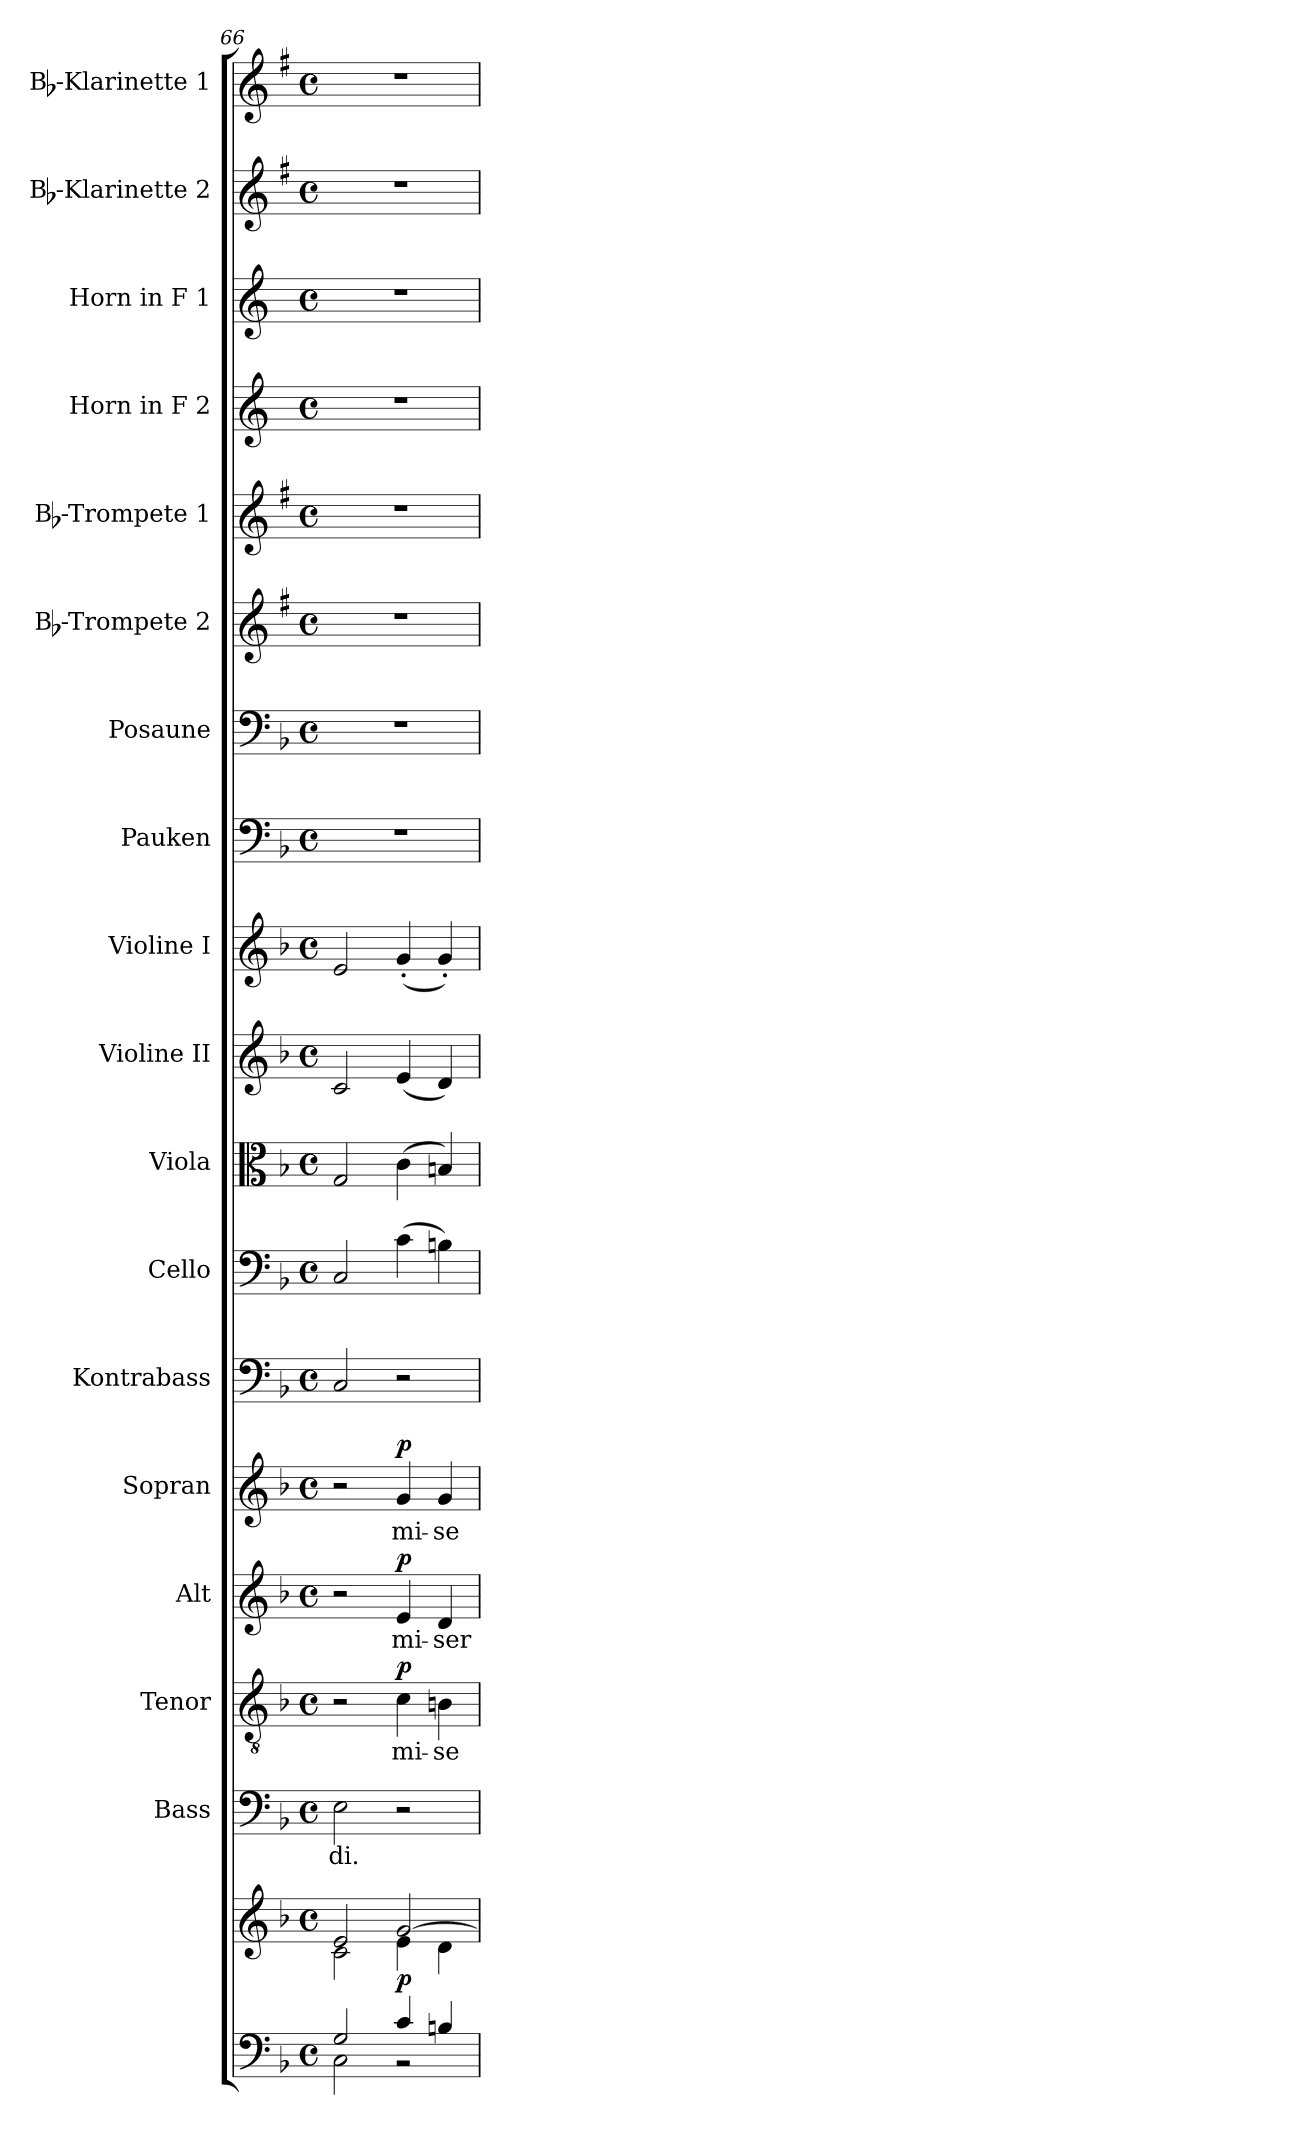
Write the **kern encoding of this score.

**kern	**kern	**dynam	**kern	**text	**kern	**text	**dynam	**kern	**text	**dynam	**kern	**text	**dynam	**kern	**kern	**kern	**kern	**kern	**kern	**kern	**kern	**kern	**kern	**kern	**kern	**kern
*part18	*part18	*part18	*part17	*part17	*part16	*part16	*part16	*part15	*part15	*part15	*part14	*part14	*part14	*part13	*part12	*part11	*part10	*part9	*part8	*part7	*part6	*part5	*part4	*part3	*part2	*part1
*staff19	*staff18	*staff18/19	*staff17	*staff17	*staff16	*staff16	*staff16	*staff15	*staff15	*staff15	*staff14	*staff14	*staff14	*staff13	*staff12	*staff11	*staff10	*staff9	*staff8	*staff7	*staff6	*staff5	*staff4	*staff3	*staff2	*staff1
*	*	*	*I"Bass	*	*I"Tenor	*	*	*I"Alt	*	*	*I"Sopran	*	*	*I"Kontrabass	*I"Cello	*I"Viola	*I"Violine II	*I"Violine I	*I"Pauken	*I"Posaune	*I"Bb-Trompete 2	*I"Bb-Trompete 1	*I"Horn in F 2	*I"Horn in F 1	*I"Bb-Klarinette 2	*I"Bb-Klarinette 1
*	*	*	*I'B.	*	*I'T.	*	*	*I'A.	*	*	*I'S.	*	*	*I'Kb.	*	*I'Vla.	*I'Vl. II	*I'Vl. I	*I'Pk.	*I'Pos.	*I'Bb Trp. 2	*I'Bb Trp. 1	*	*	*I'Bb Kl. 2	*I'Bb Kl. 1
*clefF4	*clefG2	*	*clefF4	*	*clefGv2	*	*	*clefG2	*	*	*clefG2	*	*	*clefF4	*clefF4	*clefC3	*clefG2	*clefG2	*clefF4	*clefF4	*clefG2	*clefG2	*clefG2	*clefG2	*clefG2	*clefG2
*	*	*	*	*	*	*	*	*	*	*	*	*	*	*ITrd7c12	*	*	*	*	*	*	*ITrd1c2	*ITrd1c2	*ITrd4c7	*ITrd4c7	*ITrd1c2	*ITrd1c2
*k[b-]	*k[b-]	*	*k[b-]	*	*k[b-]	*	*	*k[b-]	*	*	*k[b-]	*	*	*k[b-]	*k[b-]	*k[b-]	*k[b-]	*k[b-]	*k[b-]	*k[b-]	*k[b-]	*k[b-]	*k[b-]	*k[b-]	*k[b-]	*k[b-]
*F:	*F:	*	*F:	*	*F:	*	*	*F:	*	*	*F:	*	*	*F:	*F:	*F:	*F:	*F:	*F:	*F:	*F:	*F:	*F:	*F:	*F:	*F:
*M4/4	*M4/4	*	*M4/4	*	*M4/4	*	*	*M4/4	*	*	*M4/4	*	*	*M4/4	*M4/4	*M4/4	*M4/4	*M4/4	*M4/4	*M4/4	*M4/4	*M4/4	*M4/4	*M4/4	*M4/4	*M4/4
*met(c)	*met(c)	*	*met(c)	*	*met(c)	*	*	*met(c)	*	*	*met(c)	*	*	*met(c)	*met(c)	*met(c)	*met(c)	*met(c)	*met(c)	*met(c)	*met(c)	*met(c)	*met(c)	*met(c)	*met(c)	*met(c)
=66	=66	=66	=66	=66	=66	=66	=66	=66	=66	=66	=66	=66	=66	=66	=66	=66	=66	=66	=66	=66	=66	=66	=66	=66	=66	=66
*^	*^	*	*	*	*	*	*	*	*	*	*	*	*	*	*	*	*	*	*	*	*	*	*	*	*	*
!	!	!	!	!	!	!LO:LY:b	!	!	!	!	!	!	!	!	!	!	!	!	!	!	!	!	!	!	!	!	!	!
2G/	2C\	2e/	2c\	.	2E\	-di.	2r	.	.	2r	.	.	2r	.	.	2CC/	2C/	2G/	2c/	2e/	1r	1r	1r	1r	1r	1r	1r	1r
!	!	!	!	!LO:DY:b	!	!	!	!LO:LY:b	!LO:DY:a	!	!LO:LY:b	!LO:DY:a	!	!LO:LY:b	!LO:DY:a	!	!	!	!	!	!	!	!	!	!	!	!	!
4c/	2rBB	[>2g/	4e\	p	2r	.	4c\	mi-	p	4e/	mi-	p	4g/	mi-	p	2r	(>4c\	(>4c\	(<4e/	(<4g'</	.	.	.	.	.	.	.	.
!	!	!	!	!	!	!	!	!LO:LY:b	!	!	!LO:LY:b	!	!	!LO:LY:b	!	!	!	!	!	!	!	!	!	!	!	!	!	!
4Bn/	.	.	4d\	.	.	.	4Bn\	-se-	.	4d/	-ser-	.	4g/	-se-	.	.	4Bn\)	4Bn/)	4d/)	4g'</)	.	.	.	.	.	.	.	.
*v	*v	*	*	*	*	*	*	*	*	*	*	*	*	*	*	*	*	*	*	*	*	*	*	*	*	*	*	*
*	*v	*v	*	*	*	*	*	*	*	*	*	*	*	*	*	*	*	*	*	*	*	*	*	*	*	*	*
=	=	=	=	=	=	=	=	=	=	=	=	=	=	=	=	=	=	=	=	=	=	=	=	=	=	=
*-	*-	*-	*-	*-	*-	*-	*-	*-	*-	*-	*-	*-	*-	*-	*-	*-	*-	*-	*-	*-	*-	*-	*-	*-	*-	*-
